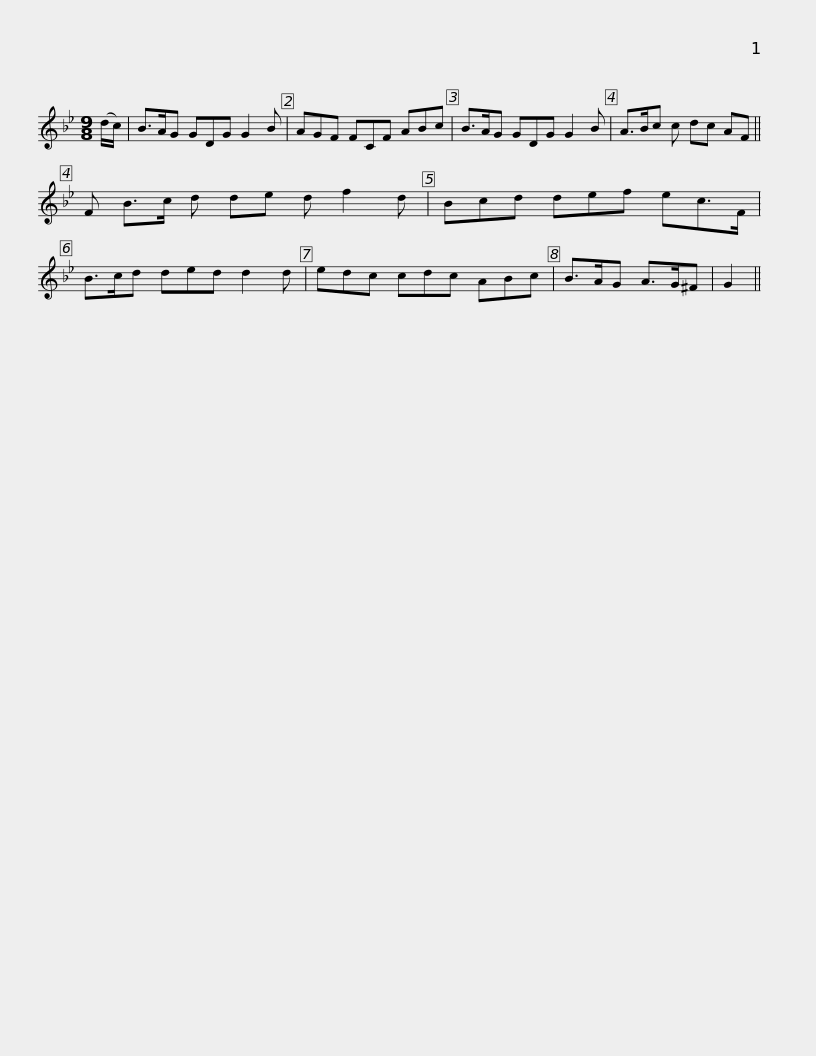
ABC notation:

X:1
L:1/8
M:9/8
I:linebreak $
K:Gmin
V:1 treble
V:1
 (d/c/) | B>AG GDG G2 B | AGF FCF ABc | B>AG GDG G2 B | A>Bc c dc AF ||$ %5
 F B>c d de d f2 d | Bcd def ec>F | B>cd ded d2 d | edc cdc ABc | B>AG A>G^F |$ %10
 G2 || %11
